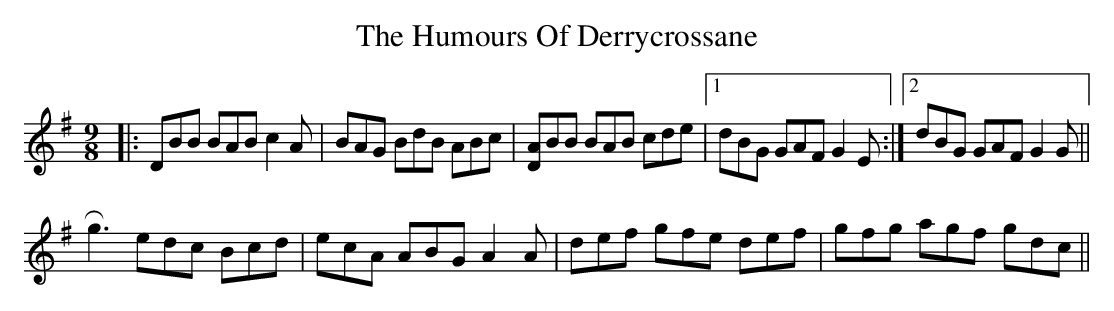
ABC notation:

X:1
T: The Humours Of Derrycrossane
M: 9/8
L: 1/8
K: Gmaj
|: DBB BAB c2 A | BAG BdB ABc |[AD]BB BAB cde |1 dBG GAF G2 E :|2 dBG GAF G2 G ||
! roll!g3 edc Bcd | ecA ABG A2 A | !roll!g3 edc Bcd |gdB GAF G2 G |
!roll!g3 edc Bcd | ecA ABG A2 A | def gfe def | gfg agf gdc ||
